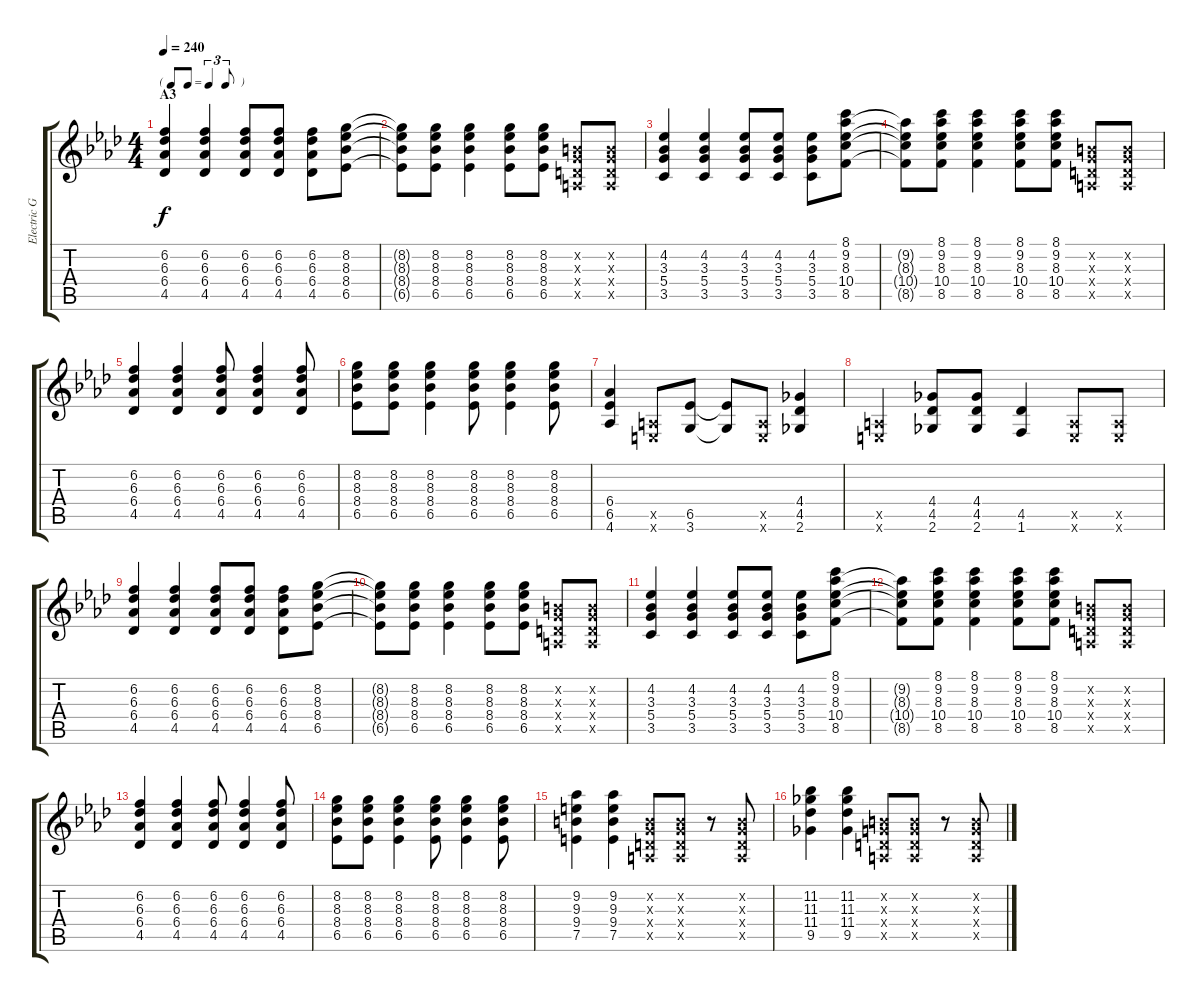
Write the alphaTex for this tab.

\track ("Electric Guitar I" "Electric G") {instrument overdrivenguitar}
\staff {score tabs}
\tuning (E4 B3 G3 D3 A2 E2) {hide}
\ts (4 4)
\tf triplet8th
\section ("" "A3")
\tempo 240
\clef g2
\ks ab
(6.2 6.3 6.4 4.5).4{dy f} (6.2 6.3 6.4 4.5).4 (6.2 6.3 6.4 4.5).8 (6.2 6.3 6.4 4.5).8 (6.2 6.3 6.4 4.5).8 (8.2 8.3 8.4 6.5).8 |
(8.2{t} 8.3{t} 8.4{t} 6.5{t}).8 (8.2 8.3 8.4 6.5).8 (8.2 8.3 8.4 6.5).4 (8.2 8.3 8.4 6.5).8 (8.2 8.3 8.4 6.5).8 (0.2{x} 0.3{x} 0.4{x} 0.5{x}).8 (0.2{x} 0.3{x} 0.4{x} 0.5{x}).8 |
(4.2 3.3 5.4 3.5).4 (4.2 3.3 5.4 3.5).4 (4.2 3.3 5.4 3.5).8 (4.2 3.3 5.4 3.5).8 (4.2 3.3 5.4 3.5).8 (8.1 9.2 8.3 10.4 8.5).8 |
(9.2{t} 8.3{t} 10.4{t} 8.5{t}).8 (8.1 9.2 8.3 10.4 8.5).8 (8.1 9.2 8.3 10.4 8.5).4 (8.1 9.2 8.3 10.4 8.5).8 (8.1 9.2 8.3 10.4 8.5).8 (0.2{x} 0.3{x} 0.4{x} 0.5{x}).8 (0.2{x} 0.3{x} 0.4{x} 0.5{x}).8 |
(6.2 6.3 6.4 4.5).4 (6.2 6.3 6.4 4.5).4 (6.2 6.3 6.4 4.5).8 (6.2 6.3 6.4 4.5).4 (6.2 6.3 6.4 4.5).8 |
(8.2 8.3 8.4 6.5).8 (8.2 8.3 8.4 6.5).8 (8.2 8.3 8.4 6.5).4 (8.2 8.3 8.4 6.5).8 (8.2 8.3 8.4 6.5).4 (8.2 8.3 8.4 6.5).8 |
(6.4 6.5 4.6).4 (0.5{x} 0.6{x}).8 (6.5 3.6).8 (6.5{t} 3.6{t}).8 (0.5{x} 0.6{x}).8 (4.4 4.5 2.6).4 |
(0.5{x} 0.6{x}).4 (4.4 4.5 2.6).8 (4.4 4.5 2.6).8 (4.5 1.6).4 (0.5{x} 0.6{x}).8 (0.5{x} 0.6{x}).8 |
(6.2 6.3 6.4 4.5).4 (6.2 6.3 6.4 4.5).4 (6.2 6.3 6.4 4.5).8 (6.2 6.3 6.4 4.5).8 (6.2 6.3 6.4 4.5).8 (8.2 8.3 8.4 6.5).8 |
(8.2{t} 8.3{t} 8.4{t} 6.5{t}).8 (8.2 8.3 8.4 6.5).8 (8.2 8.3 8.4 6.5).4 (8.2 8.3 8.4 6.5).8 (8.2 8.3 8.4 6.5).8 (0.2{x} 0.3{x} 0.4{x} 0.5{x}).8 (0.2{x} 0.3{x} 0.4{x} 0.5{x}).8 |
(4.2 3.3 5.4 3.5).4 (4.2 3.3 5.4 3.5).4 (4.2 3.3 5.4 3.5).8 (4.2 3.3 5.4 3.5).8 (4.2 3.3 5.4 3.5).8 (8.1 9.2 8.3 10.4 8.5).8 |
(9.2{t} 8.3{t} 10.4{t} 8.5{t}).8 (8.1 9.2 8.3 10.4 8.5).8 (8.1 9.2 8.3 10.4 8.5).4 (8.1 9.2 8.3 10.4 8.5).8 (8.1 9.2 8.3 10.4 8.5).8 (0.2{x} 0.3{x} 0.4{x} 0.5{x}).8 (0.2{x} 0.3{x} 0.4{x} 0.5{x}).8 |
(6.2 6.3 6.4 4.5).4 (6.2 6.3 6.4 4.5).4 (6.2 6.3 6.4 4.5).8 (6.2 6.3 6.4 4.5).4 (6.2 6.3 6.4 4.5).8 |
(8.2 8.3 8.4 6.5).8 (8.2 8.3 8.4 6.5).8 (8.2 8.3 8.4 6.5).4 (8.2 8.3 8.4 6.5).8 (8.2 8.3 8.4 6.5).4 (8.2 8.3 8.4 6.5).8 |
(9.2 9.3 9.4 7.5).4 (9.2 9.3 9.4 7.5).4 (0.2{x} 0.3{x} 0.4{x} 0.5{x}).8 (0.2{x} 0.3{x} 0.4{x} 0.5{x}).8 r.8 (0.2{x} 0.3{x} 0.4{x} 0.5{x}).8 |
(11.2 11.3 11.4 9.5).4 (11.2 11.3 11.4 9.5).4 (0.2{x} 0.3{x} 0.4{x} 0.5{x}).8 (0.2{x} 0.3{x} 0.4{x} 0.5{x}).8 r.8 (0.2{x} 0.3{x} 0.4{x} 0.5{x}).8
